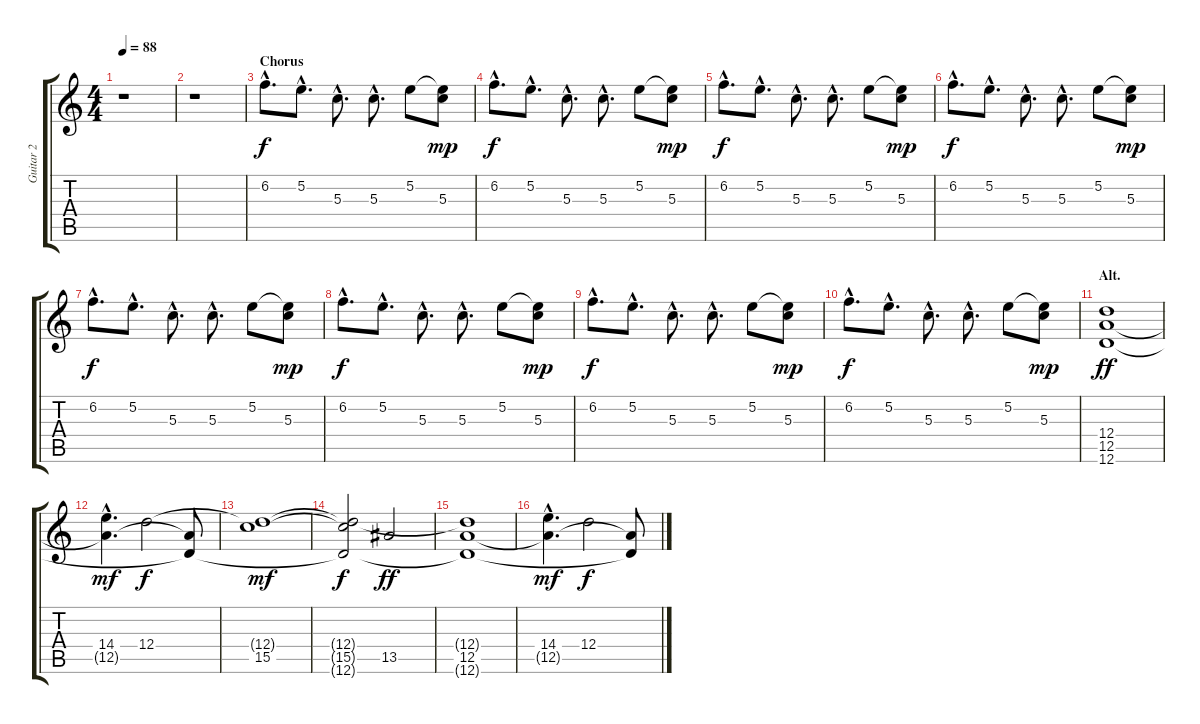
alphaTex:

\track ("Guitar 2" "Guitar 2") {instrument acousticguitarsteel}
\staff {score tabs}
\tuning (E4 B3 G3 D3 A2 D2) {hide}
\ts (4 4)
\tempo 88
\clef g2
\ks c
r.1{dy f} |
r.1 |
\section ("" "Chorus")
6.2{hac}.8{d volume 14 instrument acousticguitarsteel} 5.2{hac}.8{d} 5.3{hac}.8{d} 5.3{hac}.8{d} 5.2.8 (5.2{t} 5.3).8{dy mp} |
6.2{hac}.8{d dy f} 5.2{hac}.8{d} 5.3{hac}.8{d} 5.3{hac}.8{d} 5.2.8 (5.2{t} 5.3).8{dy mp} |
6.2{hac}.8{d dy f} 5.2{hac}.8{d} 5.3{hac}.8{d} 5.3{hac}.8{d} 5.2.8 (5.2{t} 5.3).8{dy mp} |
6.2{hac}.8{d dy f} 5.2{hac}.8{d} 5.3{hac}.8{d} 5.3{hac}.8{d} 5.2.8 (5.2{t} 5.3).8{dy mp} |
6.2{hac}.8{d dy f} 5.2{hac}.8{d} 5.3{hac}.8{d} 5.3{hac}.8{d} 5.2.8 (5.2{t} 5.3).8{dy mp} |
6.2{hac}.8{d dy f} 5.2{hac}.8{d} 5.3{hac}.8{d} 5.3{hac}.8{d} 5.2.8 (5.2{t} 5.3).8{dy mp} |
6.2{hac}.8{d dy f} 5.2{hac}.8{d} 5.3{hac}.8{d} 5.3{hac}.8{d} 5.2.8 (5.2{t} 5.3).8{dy mp} |
6.2{hac}.8{d dy f} 5.2{hac}.8{d} 5.3{hac}.8{d} 5.3{hac}.8{d} 5.2.8 (5.2{t} 5.3).8{dy mp} |
\section ("" "Alt.")
(12.4 12.5 12.6).1{dy ff volume 5 instrument pad7halo} |
(14.4{hac} 12.5{hac t}).4{d dy mf} 12.4.2{dy f} (12.5{t} 12.6{t}).8 |
(12.4{t} 15.5).1{dy mf} |
(12.4{t} 15.5{t} 12.6{t}).2{dy f} 13.5.2{dy ff} |
(12.4{t} 12.5 12.6{t}).1 |
(14.4{hac} 12.5{hac t}).4{d dy mf} 12.4.2{dy f} (12.5{t} 12.6{t}).8
